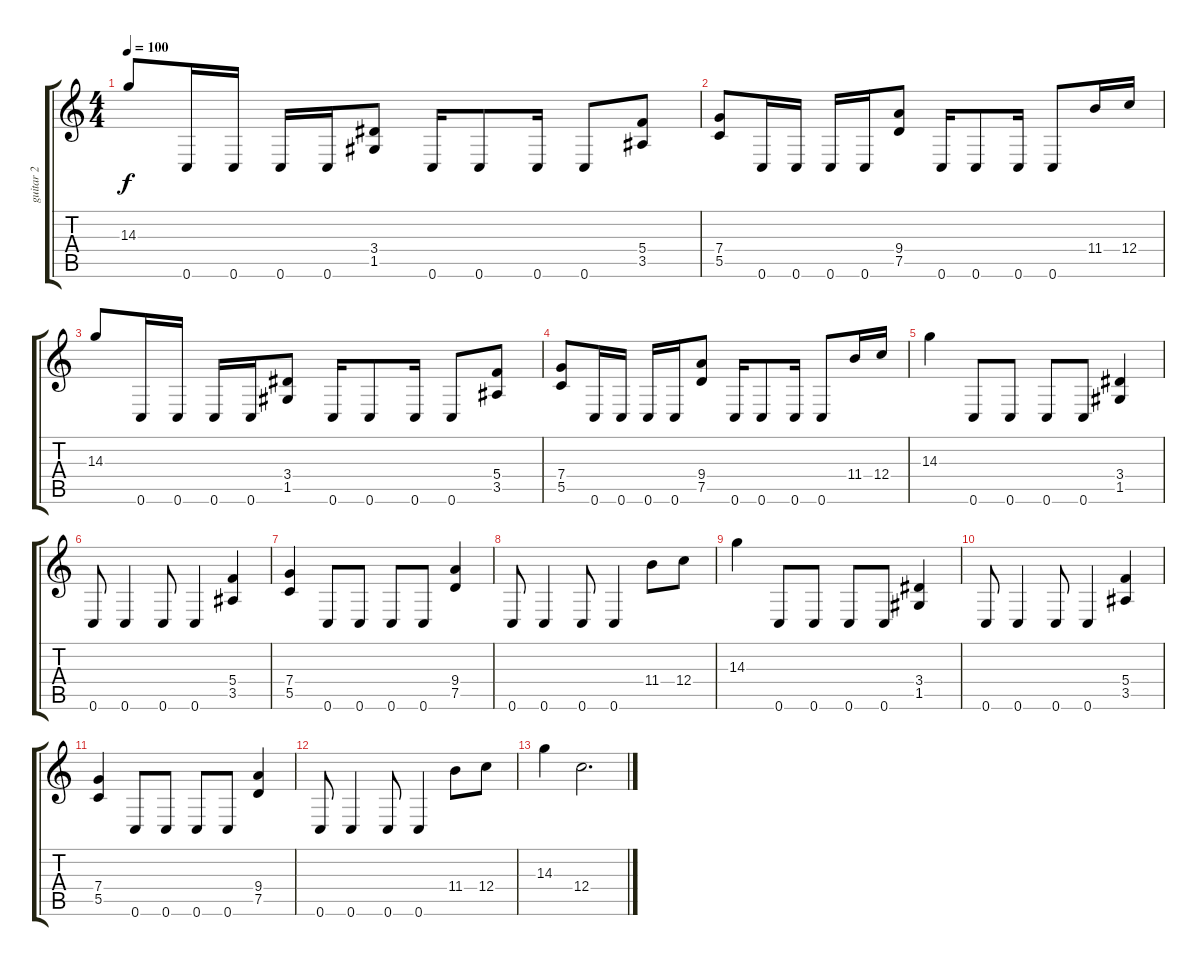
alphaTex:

\track ("guitar 2" "guitar 2") {instrument distortionguitar}
\staff {score tabs}
\tuning (D4 A3 F3 C3 G2 C2) {hide}
\ts (4 4)
\tempo 100
\clef g2
\ks c
14.3.8{dy f} 0.6.16 0.6.16 0.6.16 0.6.16 (3.4 1.5).8 0.6.16 0.6.8 0.6.16 0.6.8 (5.4 3.5).8 |
(7.4 5.5).8 0.6.16 0.6.16 0.6.16 0.6.16 (9.4 7.5).8 0.6.16 0.6.8 0.6.16 0.6.8 11.4.16 12.4.16 |
14.3.8 0.6.16 0.6.16 0.6.16 0.6.16 (3.4 1.5).8 0.6.16 0.6.8 0.6.16 0.6.8 (5.4 3.5).8 |
(7.4 5.5).8 0.6.16 0.6.16 0.6.16 0.6.16 (9.4 7.5).8 0.6.16 0.6.8 0.6.16 0.6.8 11.4.16 12.4.16 |
14.3.4 0.6.8 0.6.8 0.6.8 0.6.8 (3.4 1.5).4 |
0.6.8 0.6.4 0.6.8 0.6.4 (5.4 3.5).4 |
(7.4 5.5).4 0.6.8 0.6.8 0.6.8 0.6.8 (9.4 7.5).4 |
0.6.8 0.6.4 0.6.8 0.6.4 11.4.8 12.4.8 |
14.3.4 0.6.8 0.6.8 0.6.8 0.6.8 (3.4 1.5).4 |
0.6.8 0.6.4 0.6.8 0.6.4 (5.4 3.5).4 |
(7.4 5.5).4 0.6.8 0.6.8 0.6.8 0.6.8 (9.4 7.5).4 |
0.6.8 0.6.4 0.6.8 0.6.4 11.4.8 12.4.8 |
14.3.4 12.4.2{d}
